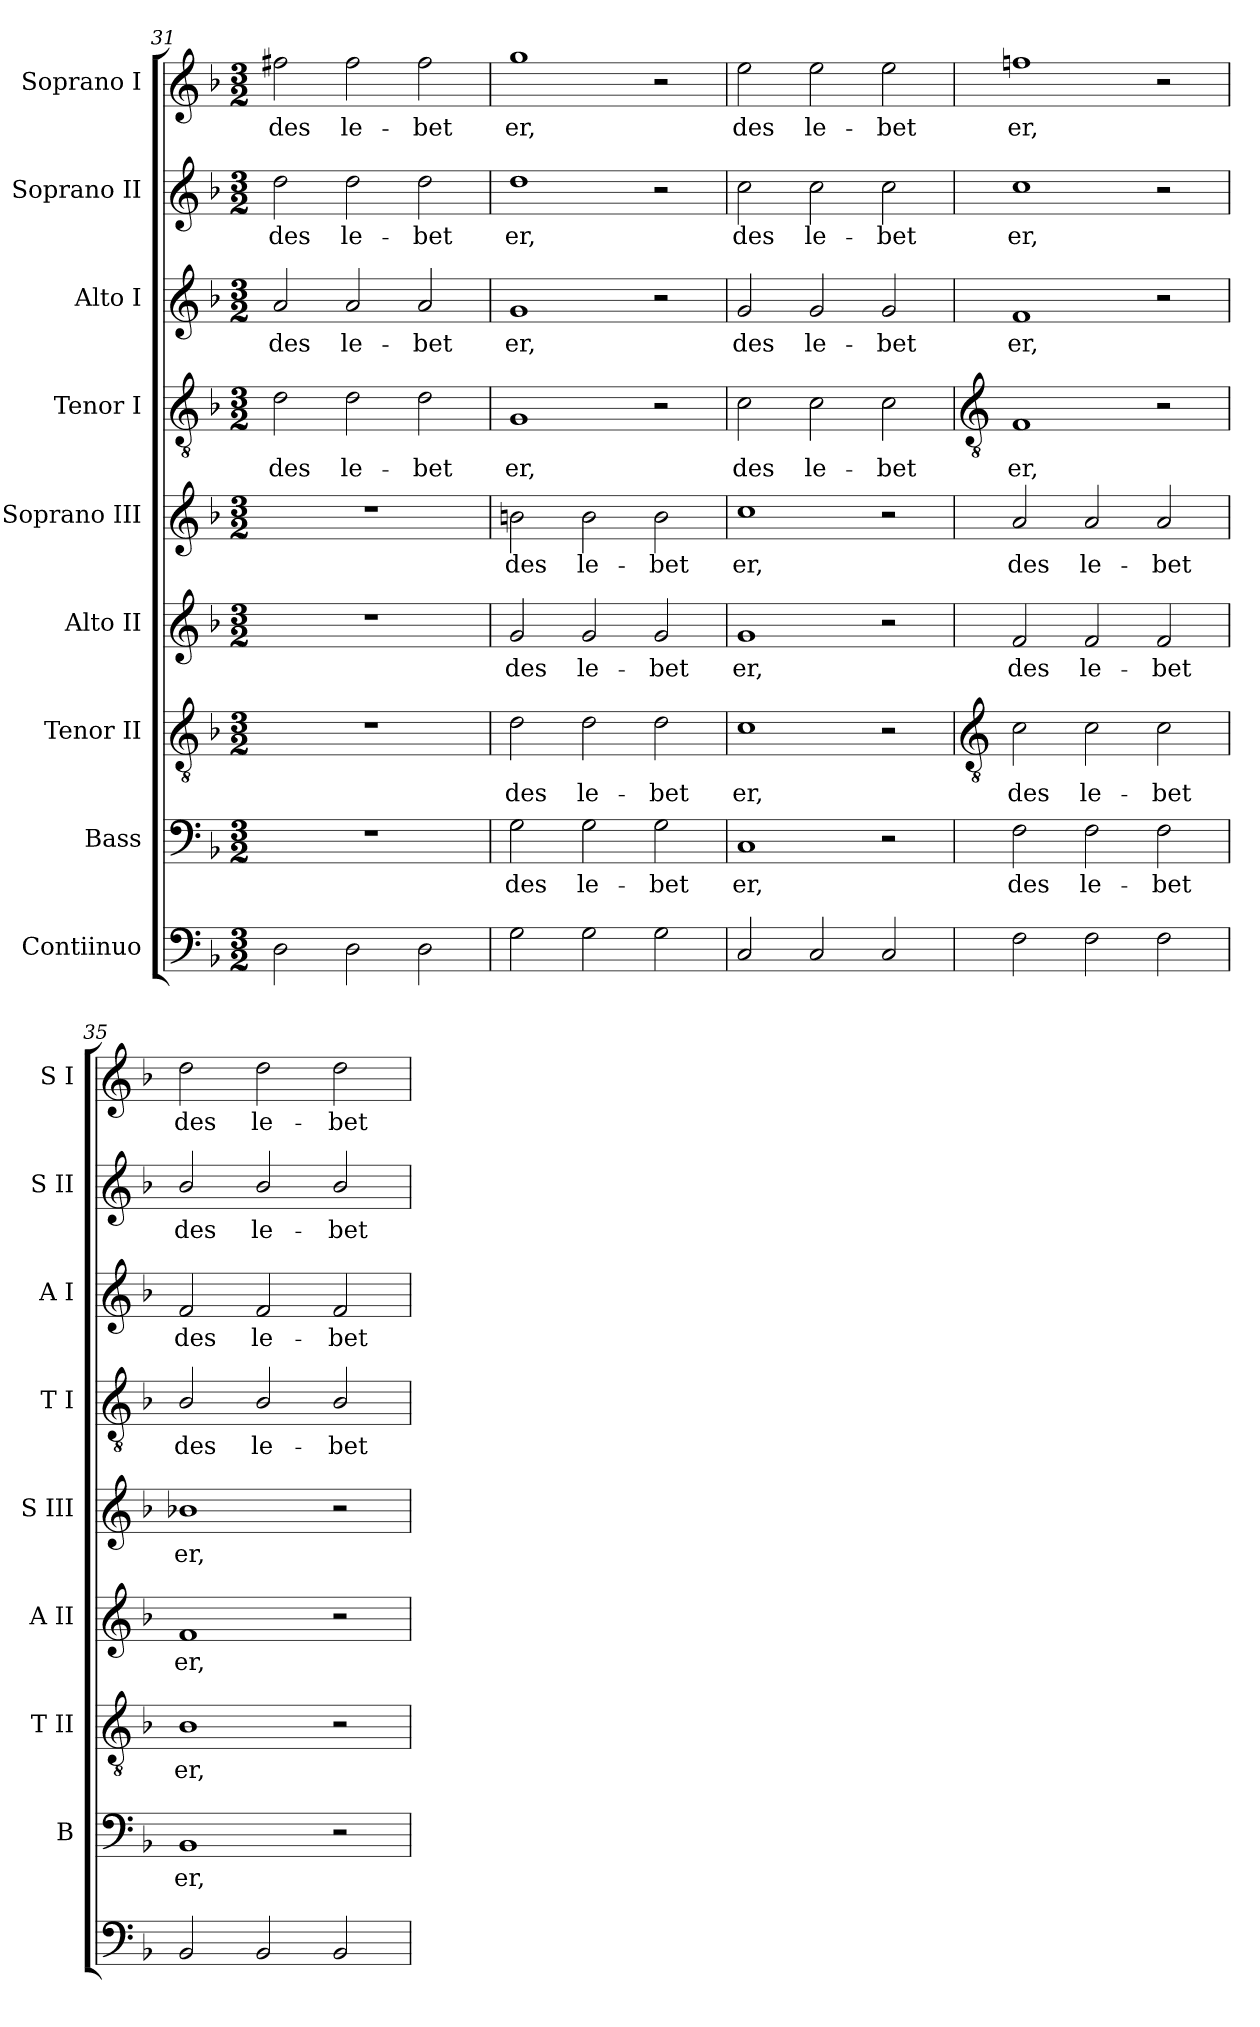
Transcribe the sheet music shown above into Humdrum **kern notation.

**kern	**kern	**text	**kern	**text	**kern	**text	**kern	**text	**kern	**text	**kern	**text	**kern	**text	**kern	**text
*part9	*part8	*part8	*part7	*part7	*part6	*part6	*part5	*part5	*part4	*part4	*part3	*part3	*part2	*part2	*part1	*part1
*staff9	*staff8	*staff8	*staff7	*staff7	*staff6	*staff6	*staff5	*staff5	*staff4	*staff4	*staff3	*staff3	*staff2	*staff2	*staff1	*staff1
*I"Contiinuo	*I"Bass	*	*I"Tenor II	*	*I"Alto II	*	*I"Soprano III	*	*I"Tenor I	*	*I"Alto I	*	*I"Soprano II	*	*I"Soprano I	*
*	*I'B	*	*I'T II	*	*I'A II	*	*I'S III	*	*I'T I	*	*I'A I	*	*I'S II	*	*I'S I	*
*clefF4	*clefF4	*	*clefGv2	*	*clefG2	*	*clefG2	*	*clefGv2	*	*clefG2	*	*clefG2	*	*clefG2	*
*k[b-]	*k[b-]	*	*k[b-]	*	*k[b-]	*	*k[b-]	*	*k[b-]	*	*k[b-]	*	*k[b-]	*	*k[b-]	*
*F:	*F:	*	*F:	*	*F:	*	*F:	*	*F:	*	*F:	*	*F:	*	*F:	*
*M3/2	*M3/2	*	*M3/2	*	*M3/2	*	*M3/2	*	*M3/2	*	*M3/2	*	*M3/2	*	*M3/2	*
=31	=31	=31	=31	=31	=31	=31	=31	=31	=31	=31	=31	=31	=31	=31	=31	=31
!	!LO:N:vis=1	!	!LO:N:vis=1	!	!LO:N:vis=1	!	!LO:N:vis=1	!	!	!LO:LY:b	!	!LO:LY:b	!	!LO:LY:b	!	!LO:LY:b
2D	1.r	.	1.r	.	1.r	.	1.r	.	2d	des	2a	des	2dd	des	2ff#X	des
!	!	!	!	!	!	!	!	!	!	!LO:LY:b	!	!LO:LY:b	!	!LO:LY:b	!	!LO:LY:b
2D	.	.	.	.	.	.	.	.	2d	le-	2a	le-	2dd	le-	2ff#	le-
!	!	!	!	!	!	!	!	!	!	!LO:LY:b	!	!LO:LY:b	!	!LO:LY:b	!	!LO:LY:b
2D	.	.	.	.	.	.	.	.	2d	-bet	2a	-bet	2dd	-bet	2ff#	-bet
=32	=32	=32	=32	=32	=32	=32	=32	=32	=32	=32	=32	=32	=32	=32	=32	=32
!	!	!LO:LY:b	!	!LO:LY:b	!	!LO:LY:b	!	!LO:LY:b	!	!LO:LY:b	!	!LO:LY:b	!	!LO:LY:b	!	!LO:LY:b
2G	2G	des	2d	des	2g	des	2bn	des	1G	er,	1g	er,	1dd	er,	1gg	er,
!	!	!LO:LY:b	!	!LO:LY:b	!	!LO:LY:b	!	!LO:LY:b	!	!	!	!	!	!	!	!
2G	2G	le-	2d	le-	2g	le-	2b	le-	.	.	.	.	.	.	.	.
!	!	!LO:LY:b	!	!LO:LY:b	!	!LO:LY:b	!	!LO:LY:b	!	!	!	!	!	!	!	!
2G	2G	-bet	2d	-bet	2g	-bet	2b	-bet	2r	.	2r	.	2r	.	2r	.
=33	=33	=33	=33	=33	=33	=33	=33	=33	=33	=33	=33	=33	=33	=33	=33	=33
!	!	!LO:LY:b	!	!LO:LY:b	!	!LO:LY:b	!	!LO:LY:b	!	!LO:LY:b	!	!LO:LY:b	!	!LO:LY:b	!	!LO:LY:b
2C	1C	er,	1c	er,	1g	er,	1cc	er,	2c	des	2g	des	2cc	des	2ee	des
!	!	!	!	!	!	!	!	!	!	!LO:LY:b	!	!LO:LY:b	!	!LO:LY:b	!	!LO:LY:b
2C	.	.	.	.	.	.	.	.	2c	le-	2g	le-	2cc	le-	2ee	le-
!	!	!	!	!	!	!	!	!	!	!LO:LY:b	!	!LO:LY:b	!	!LO:LY:b	!	!LO:LY:b
2C	2r	.	2r	.	2r	.	2r	.	2c	-bet	2g	-bet	2cc	-bet	2ee	-bet
!!LO:LB:g=z
=34	=34	=34	=34	=34	=34	=34	=34	=34	=34	=34	=34	=34	=34	=34	=34	=34
*	*	*	*clefGv2	*	*	*	*	*	*clefGv2	*	*	*	*	*	*	*
!	!	!LO:LY:b	!	!LO:LY:b	!	!LO:LY:b	!	!LO:LY:b	!	!LO:LY:b	!	!LO:LY:b	!	!LO:LY:b	!	!LO:LY:b
2F	2F	des	2c	des	2f	des	2a	des	1F	er,	1f	er,	1cc	er,	1ffn	er,
!	!	!LO:LY:b	!	!LO:LY:b	!	!LO:LY:b	!	!LO:LY:b	!	!	!	!	!	!	!	!
2F	2F	le-	2c	le-	2f	le-	2a	le-	.	.	.	.	.	.	.	.
!	!	!LO:LY:b	!	!LO:LY:b	!	!LO:LY:b	!	!LO:LY:b	!	!	!	!	!	!	!	!
2F	2F	-bet	2c	-bet	2f	-bet	2a	-bet	2r	.	2r	.	2r	.	2r	.
=35	=35	=35	=35	=35	=35	=35	=35	=35	=35	=35	=35	=35	=35	=35	=35	=35
!	!	!LO:LY:b	!	!LO:LY:b	!	!LO:LY:b	!	!LO:LY:b	!	!LO:LY:b	!	!LO:LY:b	!	!LO:LY:b	!	!LO:LY:b
2BB-	1BB-	er,	1B-	er,	1f	er,	1b-X	er,	2B-/	des	2f	des	2b-/	des	2dd	des
!	!	!	!	!	!	!	!	!	!	!LO:LY:b	!	!LO:LY:b	!	!LO:LY:b	!	!LO:LY:b
2BB-	.	.	.	.	.	.	.	.	2B-/	le-	2f	le-	2b-/	le-	2dd	le-
!	!	!	!	!	!	!	!	!	!	!LO:LY:b	!	!LO:LY:b	!	!LO:LY:b	!	!LO:LY:b
2BB-	2r	.	2r	.	2r	.	2r	.	2B-/	-bet	2f	-bet	2b-/	-bet	2dd	-bet
=	=	=	=	=	=	=	=	=	=	=	=	=	=	=	=	=
*-	*-	*-	*-	*-	*-	*-	*-	*-	*-	*-	*-	*-	*-	*-	*-	*-
